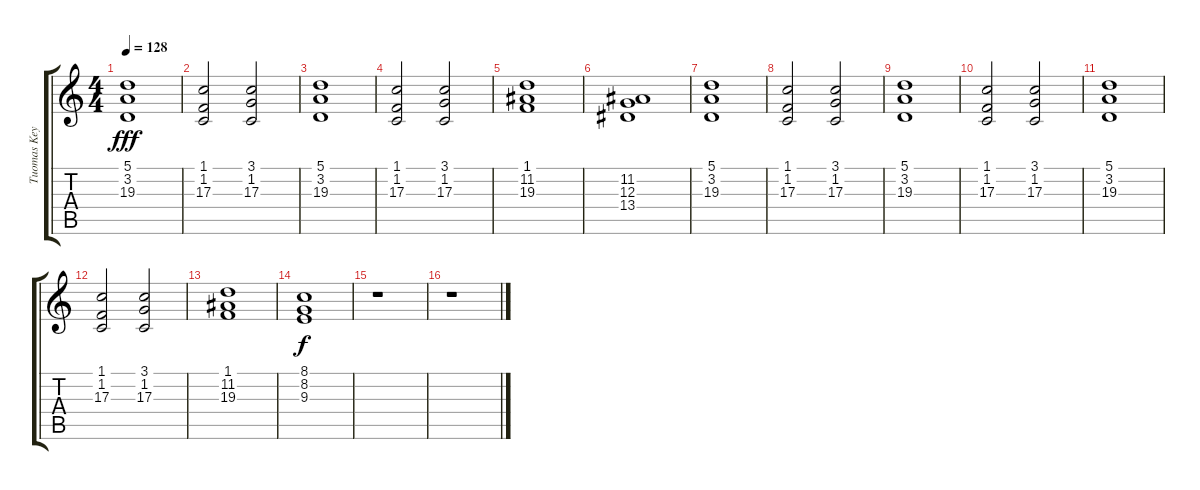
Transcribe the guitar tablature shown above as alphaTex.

\track ("Tuomas Keyboard 2" "Tuomas Key") {instrument pad2warm}
\staff {score tabs}
\tuning (E4 B3 G3 D3 A2 E2) {hide}
\ts (4 4)
\tempo 128
\clef g2
\ks c
(5.1 3.2 19.3).1{dy fff} |
(1.1 1.2 17.3).2 (3.1 1.2 17.3).2 |
(5.1 3.2 19.3).1 |
(1.1 1.2 17.3).2 (3.1 1.2 17.3).2 |
(1.1 11.2 19.3).1 |
(11.2 12.3 13.4).1 |
(5.1 3.2 19.3).1 |
(1.1 1.2 17.3).2 (3.1 1.2 17.3).2 |
(5.1 3.2 19.3).1 |
(1.1 1.2 17.3).2 (3.1 1.2 17.3).2 |
(5.1 3.2 19.3).1 |
(1.1 1.2 17.3).2 (3.1 1.2 17.3).2 |
(1.1 11.2 19.3).1 |
(8.1 8.2 9.3).1{dy f} |
r.1 |
r.1
